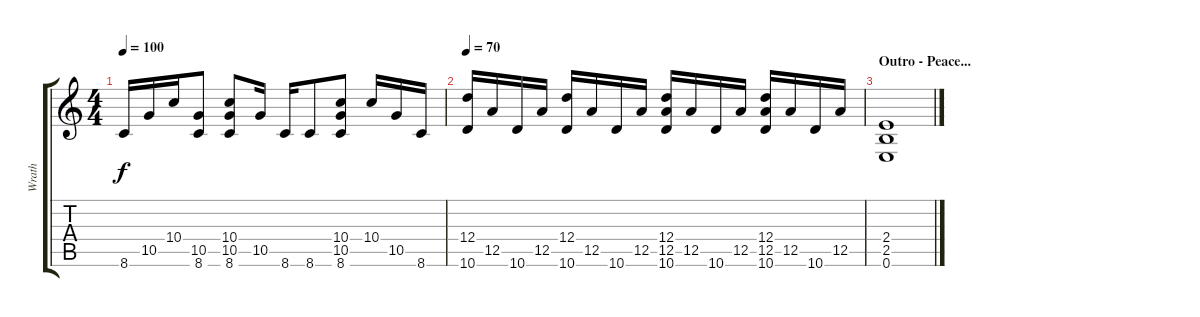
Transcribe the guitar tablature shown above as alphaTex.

\track ("Wrath" "Wrath") {instrument overdrivenguitar}
\staff {score tabs}
\tuning (E4 B3 G3 D3 A2 E2) {hide}
\ts (4 4)
\tempo 100
\clef g2
\ks c
8.6.16{dy f} 10.5.16 10.4.16 (10.5 8.6).8 (10.4 10.5 8.6).8 10.5.16 8.6.16 8.6.8 (10.4 10.5 8.6).8 10.4.16 10.5.16 8.6.16 |
\tempo 70
(12.4 10.6).16 12.5.16 10.6.16 12.5.16 (12.4 10.6).16 12.5.16 10.6.16 12.5.16 (12.4 12.5 10.6).16 12.5.16 10.6.16 12.5.16 (12.4 12.5 10.6).16 12.5.16 10.6.16 12.5.16 |
\section ("" "Outro - Peace...")
(2.4 2.5 0.6).1{volume 0}
